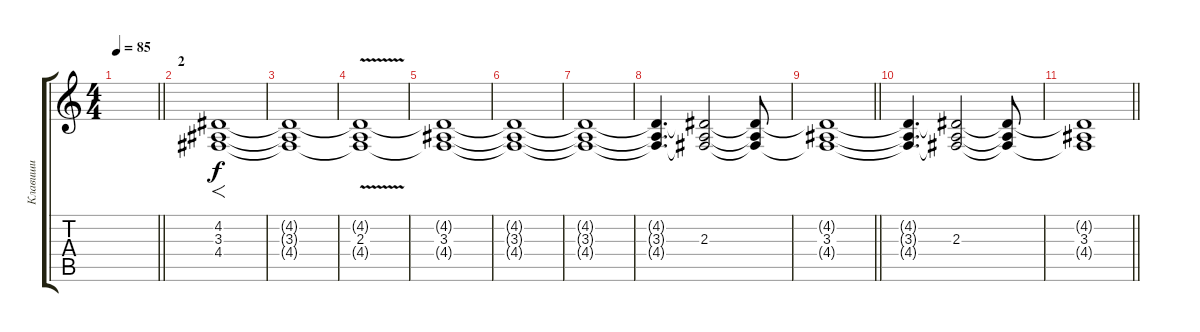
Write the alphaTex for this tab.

\track ("Клавиши" "Клавиши") {instrument stringensemble1}
\staff {score tabs}
\tuning (E4 B3 G3 D3 A2 E2) {hide}
\ts (4 4)
\tempo 85
\clef g2
\barLineRight lightlight
\ks c
|
\section ("" "2")
(4.2 3.3 4.4).1{f instrument stringensemble1} |
(4.2{t} 3.3{t} 4.4{t}).1 |
(4.2{t} 2.3{v} 4.4{t}).1 |
(4.2{t} 3.3 4.4{t}).1 |
(4.2{t} 3.3{t} 4.4{t}).1 |
(4.2{t} 3.3{t} 4.4{t}).1 |
(4.2{t} 3.3{t} 4.4{t}).4{d} (4.2{t} 2.3 4.4{t}).2 (4.2{t} 2.3{t} 4.4{t}).8 |
\barLineRight lightlight
(4.2{t} 3.3 4.4{t}).1 |
(4.2{t} 3.3{t} 4.4{t}).4{d} (4.2{t} 2.3 4.4{t}).2 (4.2{t} 2.3{t} 4.4{t}).8 |
\barLineRight lightlight
(4.2{t} 3.3 4.4{t}).1
